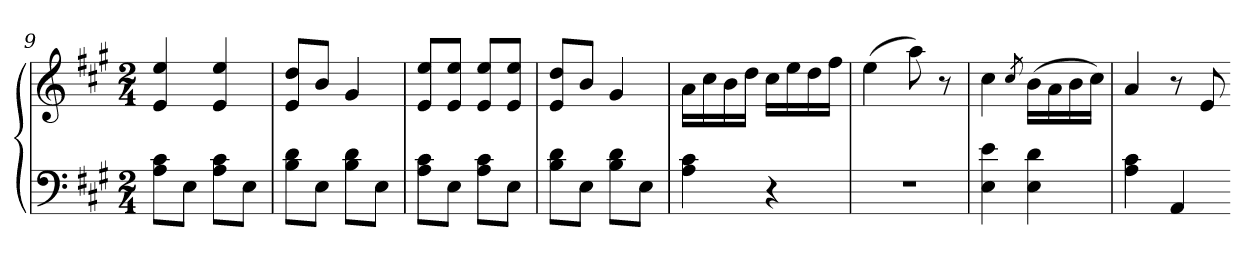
**kern	**kern
*part1	*part1
*staff2	*staff1
*clefF4	*clefG2
*k[f#c#g#]	*k[f#c#g#]
*M2/4	*M2/4
=9	=9
8A 8c#L	4e 4ee
8EJ	.
8A 8c#L	4e 4ee
8EJ	.
=10	=10
8B 8dL	8e 8ddL
8EJ	8bJ
8B 8dL	4g#
8EJ	.
=11	=11
8A 8c#L	8e 8eeL
8EJ	8e 8eeJ
8A 8c#L	8e 8eeL
8EJ	8e 8eeJ
=12	=12
8B 8dL	8e 8ddL
8EJ	8bJ
8B 8dL	4g#
8EJ	.
=13	=13
4A 4c#	16aLL
.	16cc#
.	16b
.	16ddJJ
4r	16cc#LL
.	16ee
.	16dd
.	16ff#JJ
=14	=14
2r	(4ee
.	8aa)
.	8r
=15	=15
4E 4e	4cc#
.	8qcc#
4E 4d	(16bLL
.	16a
.	16b
.	16cc#JJ)
=16	=16
4A 4c#	4a
4AA	8r
.	8e
=-	=-
*-	*-
